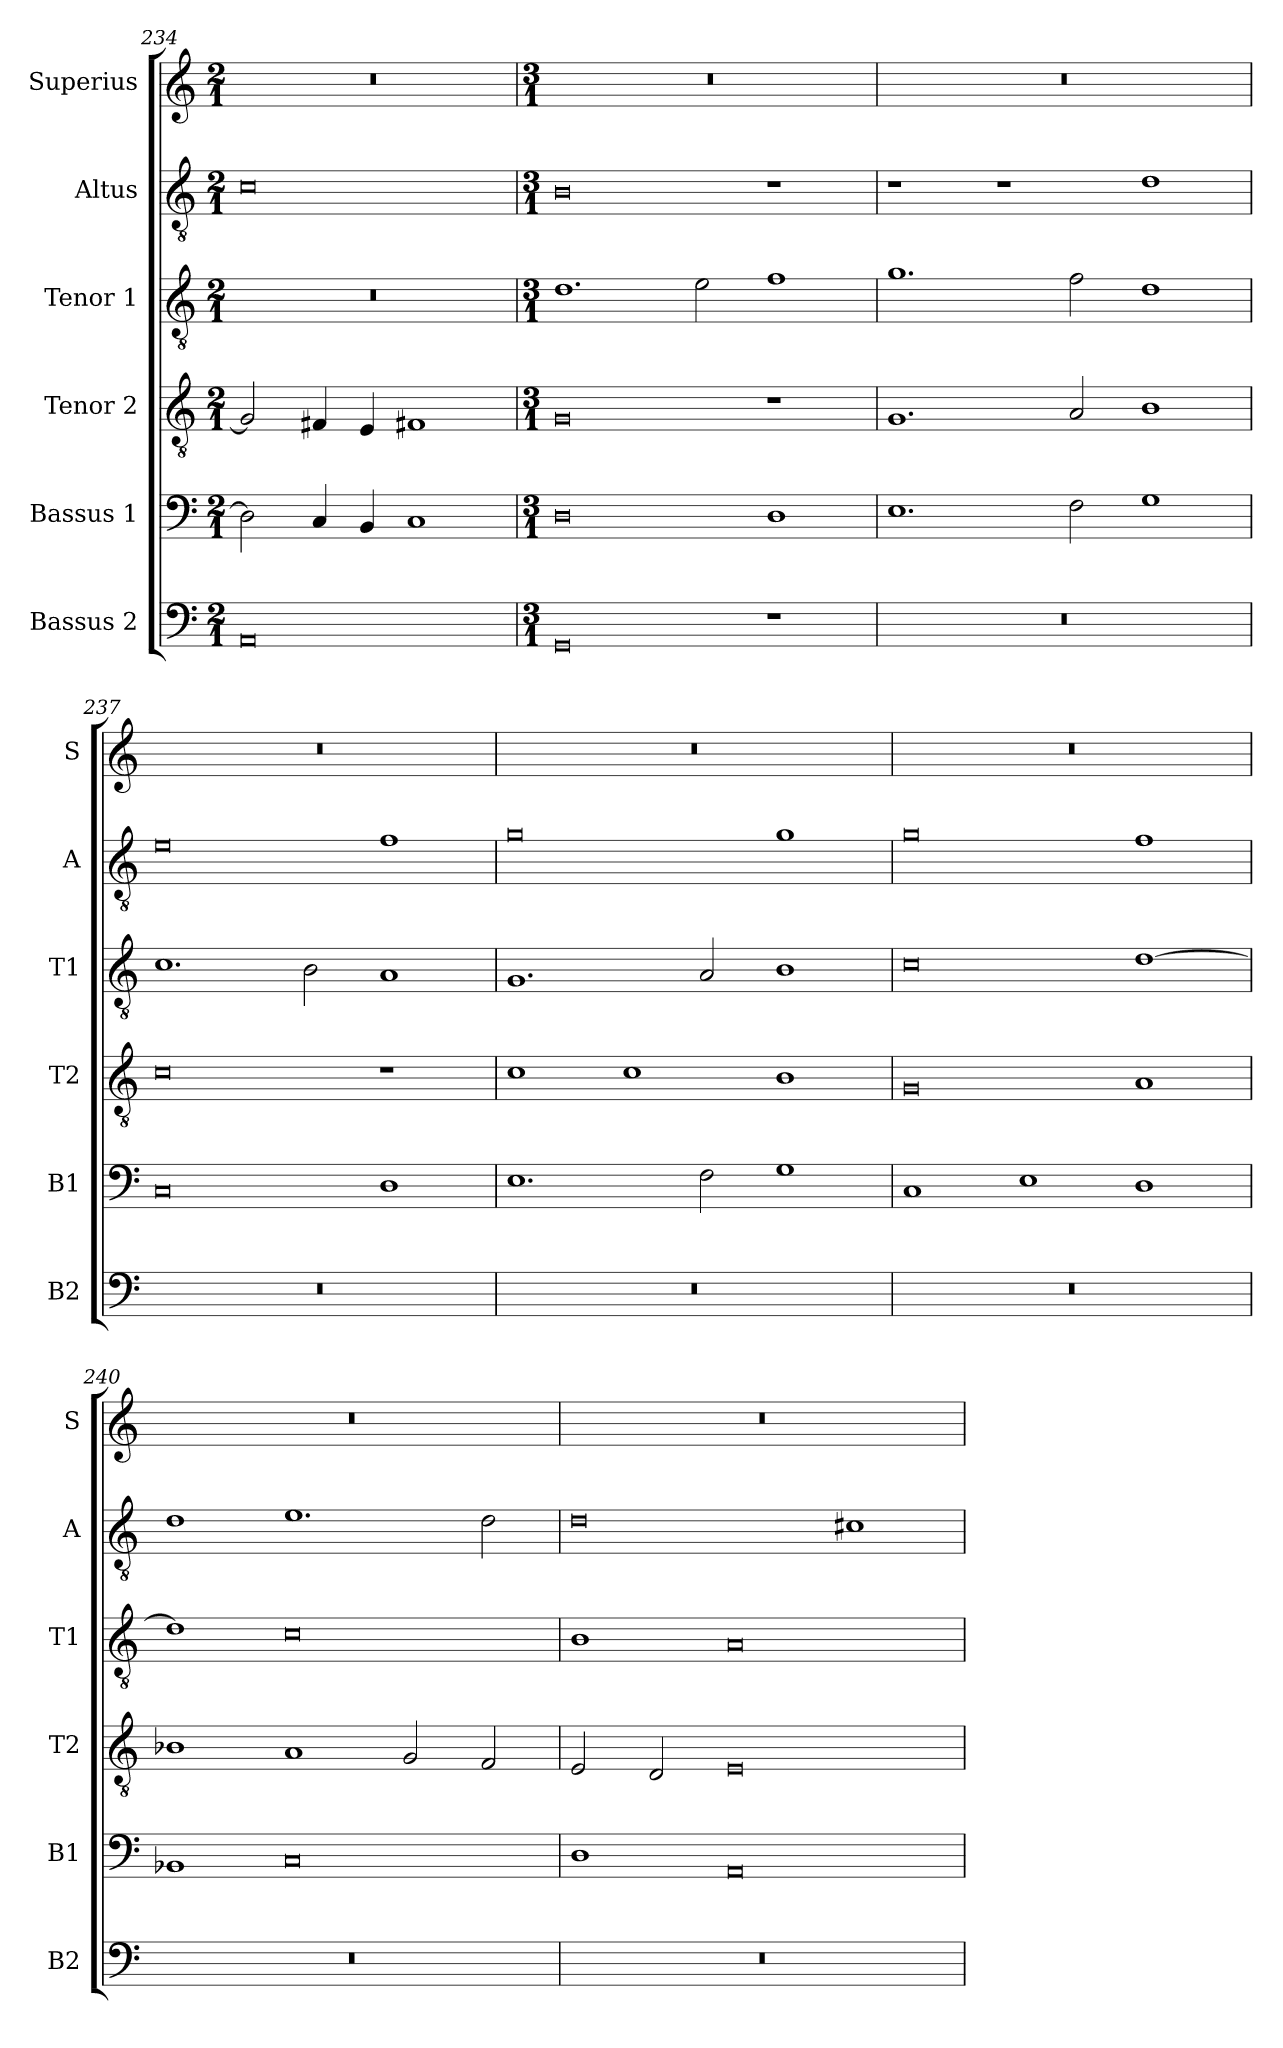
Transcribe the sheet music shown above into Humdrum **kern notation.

**kern	**kern	**kern	**kern	**kern	**kern
*part6	*part5	*part4	*part3	*part2	*part1
*staff6	*staff5	*staff4	*staff3	*staff2	*staff1
*I"Bassus 2	*I"Bassus 1	*I"Tenor 2	*I"Tenor 1	*I"Altus	*I"Superius
*I'B2	*I'B1	*I'T2	*I'T1	*I'A	*I'S
*clefF4	*clefF4	*clefGv2	*clefGv2	*clefGv2	*clefG2
*k[]	*k[]	*k[]	*k[]	*k[]	*k[]
*M2/1	*M2/1	*M2/1	*M2/1	*M2/1	*M2/1
=234	=234	=234	=234	=234	=234
0AA	2D]	2G]	0r	0c	0r
.	4C	4F#X	.	.	.
.	4BB	4E	.	.	.
.	1C	1F#X	.	.	.
=235	=235	=235	=235	=235	=235
*M3/1	*M3/1	*M3/1	*M3/1	*M3/1	*M3/1
0GG	0D	0G	1.d	0B	1%3r
.	.	.	2e	.	.
1r	1D	1r	1f	1r	.
=236	=236	=236	=236	=236	=236
1%3r	1.E	1.G	1.g	1r	1%3r
.	.	.	.	1r	.
.	2F	2A	2f	.	.
.	1G	1B	1d	1d	.
=237	=237	=237	=237	=237	=237
1%3r	0C	0c	1.c	0e	1%3r
.	.	.	2B	.	.
.	1D	1r	1A	1f	.
=238	=238	=238	=238	=238	=238
1%3r	1.E	1c	1.G	0g	1%3r
.	.	1c	.	.	.
.	2F	.	2A	.	.
.	1G	1B	1B	1g	.
=239	=239	=239	=239	=239	=239
1%3r	1C	0G	0c	0g	1%3r
.	1E	.	.	.	.
.	1D	1A	[1d	1f	.
=240	=240	=240	=240	=240	=240
1%3r	1BB-X	1B-X	1d]	1d	1%3r
.	0C	1A	0c	1.e	.
.	.	2G	.	.	.
.	.	2F	.	2d	.
=241	=241	=241	=241	=241	=241
1%3r	1D	2E	1B	0d	1%3r
.	.	2D	.	.	.
.	0AA	0E	0A	.	.
.	.	.	.	1c#X	.
=	=	=	=	=	=
*-	*-	*-	*-	*-	*-
